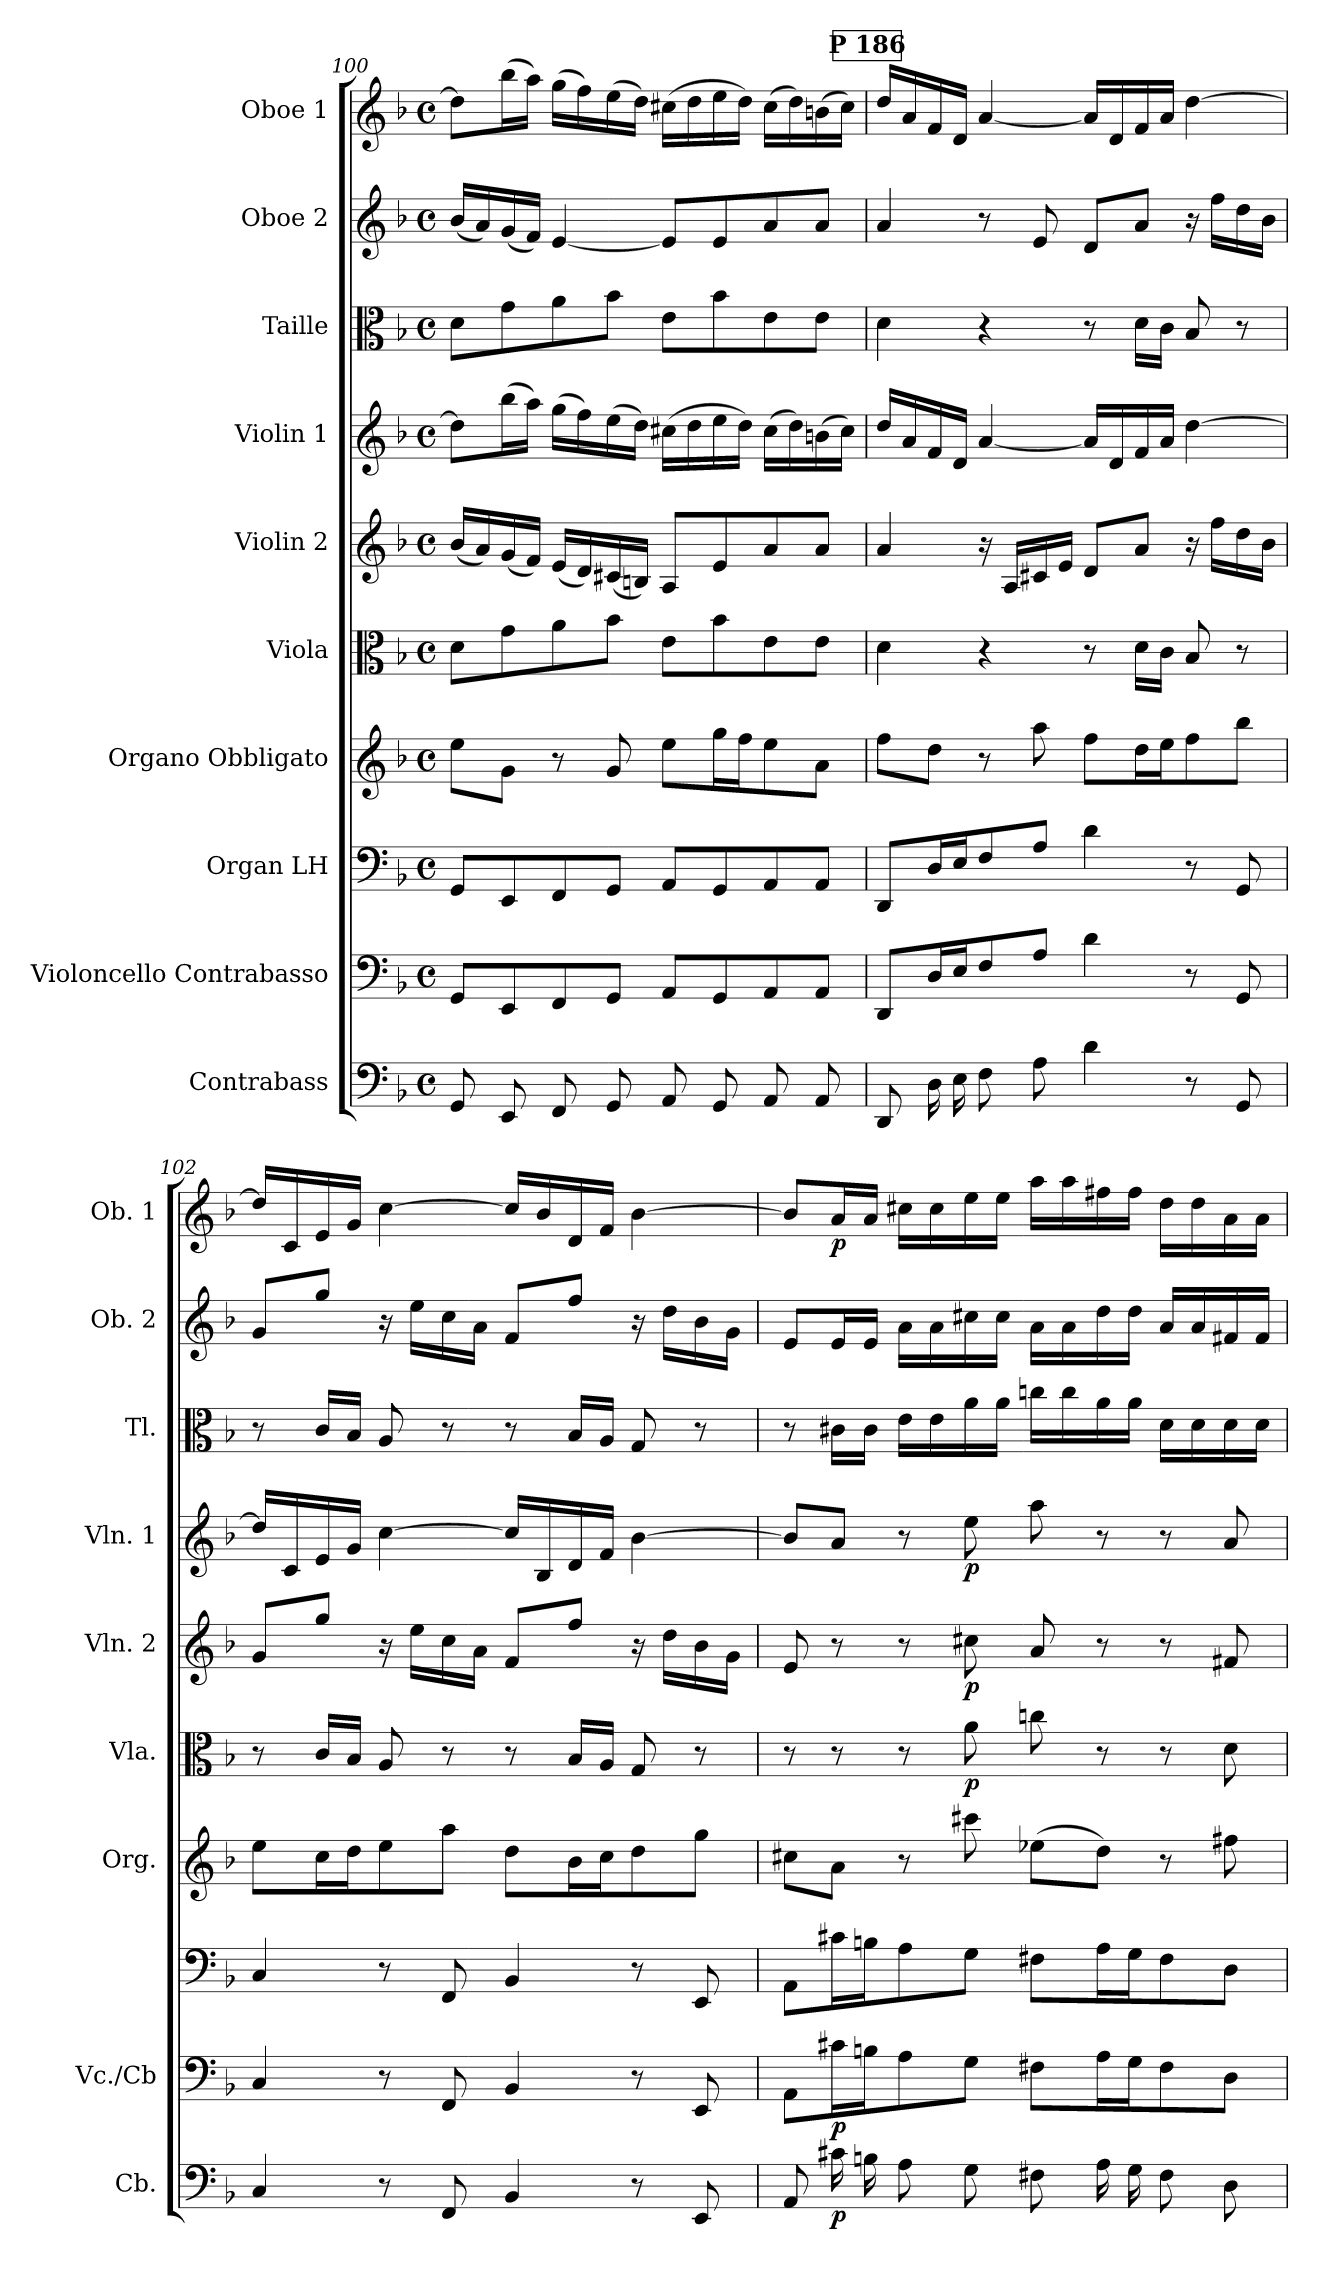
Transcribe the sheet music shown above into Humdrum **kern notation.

**kern	**dynam	**kern	**dynam	**kern	**kern	**kern	**dynam	**kern	**dynam	**kern	**dynam	**kern	**kern	**kern	**dynam
*part10	*part10	*part9	*part9	*part8	*part7	*part6	*part6	*part5	*part5	*part4	*part4	*part3	*part2	*part1	*part1
*staff10	*staff10	*staff9	*staff9	*staff8	*staff7	*staff6	*staff6	*staff5	*staff5	*staff4	*staff4	*staff3	*staff2	*staff1	*staff1
*I"Contrabass	*	*I"Violoncello Contrabasso	*	*I"Organ LH	*I"Organo Obbligato	*I"Viola	*	*I"Violin 2	*	*I"Violin 1	*	*I"Taille	*I"Oboe 2	*I"Oboe 1	*
*I'Cb.	*	*I'Vc./Cb	*	*	*I'Org.	*I'Vla.	*	*I'Vln. 2	*	*I'Vln. 1	*	*I'Tl.	*I'Ob. 2	*I'Ob. 1	*
*clefF4	*	*clefF4	*	*clefF4	*clefG2	*clefC3	*	*clefG2	*	*clefG2	*	*clefC3	*clefG2	*clefG2	*
*ITrd7c12	*	*	*	*	*	*	*	*	*	*	*	*	*	*	*
*k[b-]	*	*k[b-]	*	*k[b-]	*k[b-]	*k[b-]	*	*k[b-]	*	*k[b-]	*	*k[b-]	*k[b-]	*k[b-]	*
*M4/4	*	*M4/4	*	*M4/4	*M4/4	*M4/4	*	*M4/4	*	*M4/4	*	*M4/4	*M4/4	*M4/4	*
*met(c)	*	*met(c)	*	*met(c)	*met(c)	*met(c)	*	*met(c)	*	*met(c)	*	*met(c)	*met(c)	*met(c)	*
=100	=100	=100	=100	=100	=100	=100	=100	=100	=100	=100	=100	=100	=100	=100	=100
8GGG/	.	8GG/L	.	8GG/L	8ee\L	8d\L	.	(<16b-/LL	.	8dd\L]	.	8d\L	(<16b-/LL	8dd\L]	.
.	.	.	.	.	.	.	.	16a/)	.	.	.	.	16a/)	.	.
8EEE/	.	8EE/	.	8EE/	8g\J	8g\	.	(<16g/	.	(>16bb-\L	.	8g\	(<16g/	(>16bb-\L	.
.	.	.	.	.	.	.	.	16f/JJ)	.	16aa\JJ)	.	.	16f/JJ)	16aa\JJ)	.
8FFF/	.	8FF/	.	8FF/	8r	8a\	.	(<16e/LL	.	(>16gg\LL	.	8a\	[4e/	(>16gg\LL	.
.	.	.	.	.	.	.	.	16d/)	.	16ff\)	.	.	.	16ff\)	.
8GGG/	.	8GG/J	.	8GG/J	8g/	8b-\J	.	(<16c#X/	.	(>16ee\	.	8b-\J	.	(>16ee\	.
.	.	.	.	.	.	.	.	16Bn/JJ)	.	16dd\JJ)	.	.	.	16dd\JJ)	.
8AAA/	.	8AA/L	.	8AA/L	8ee\L	8e\L	.	8A/L	.	(>16cc#X\LL	.	8e\L	8e/L]	(>16cc#X\LL	.
.	.	.	.	.	.	.	.	.	.	16dd\	.	.	.	16dd\	.
8GGG/	.	8GG/	.	8GG/	16gg\L	8b-\	.	8e/	.	16ee\	.	8b-\	8e/	16ee\	.
.	.	.	.	.	16ff\J	.	.	.	.	16dd\JJ)	.	.	.	16dd\JJ)	.
8AAA/	.	8AA/	.	8AA/	8ee\	8e\	.	8a/	.	(>16cc#\LL	.	8e\	8a/	(>16cc#\LL	.
.	.	.	.	.	.	.	.	.	.	16dd\)	.	.	.	16dd\)	.
8AAA/	.	8AA/J	.	8AA/J	8a\J	8e\J	.	8a/J	.	(>16bn\	.	8e\J	8a/J	(>16bn\	.
.	.	.	.	.	.	.	.	.	.	16cc#\JJ)	.	.	.	16cc#\JJ)	.
!!LO:PB:g=z
!!LO:REH:place=s1:a:B:fs=14:t=P 186
=101	=101	=101	=101	=101	=101	=101	=101	=101	=101	=101	=101	=101	=101	=101	=101
8DDD/	.	8DD/L	.	8DD/L	8ff\L	4d\	.	4a/	.	16dd/LL	.	4d\	4a/	16dd/LL	.
.	.	.	.	.	.	.	.	.	.	16a/	.	.	.	16a/	.
16DD\	.	16D/L	.	16D/L	8dd\J	.	.	.	.	16f/	.	.	.	16f/	.
16EE\	.	16E/J	.	16E/J	.	.	.	.	.	16d/JJ	.	.	.	16d/JJ	.
8FF\	.	8F/	.	8F/	8r	4r	.	16r	.	[4a/	.	4r	8r	[4a/	.
.	.	.	.	.	.	.	.	16A/LL	.	.	.	.	.	.	.
8AA\	.	8A/J	.	8A/J	8aa\	.	.	16c#X/	.	.	.	.	8e/	.	.
.	.	.	.	.	.	.	.	16e/JJ	.	.	.	.	.	.	.
4D\	.	4d\	.	4d\	8ff\L	8r	.	8d/L	.	16a/LL]	.	8r	8d/L	16a/LL]	.
.	.	.	.	.	.	.	.	.	.	16d/	.	.	.	16d/	.
.	.	.	.	.	16dd\L	16d\LL	.	8a/J	.	16f/	.	16d\LL	8a/J	16f/	.
.	.	.	.	.	16ee\J	16c\JJ	.	.	.	16a/JJ	.	16c\JJ	.	16a/JJ	.
8r	.	8r	.	8r	8ff\	8B-/	.	16r	.	[4dd\	.	8B-/	16r	[4dd\	.
.	.	.	.	.	.	.	.	16ff\LL	.	.	.	.	16ff\LL	.	.
8GGG/	.	8GG/	.	8GG/	8bb-\J	8r	.	16dd\	.	.	.	8r	16dd\	.	.
.	.	.	.	.	.	.	.	16b-\JJ	.	.	.	.	16b-\JJ	.	.
=102	=102	=102	=102	=102	=102	=102	=102	=102	=102	=102	=102	=102	=102	=102	=102
4CC/	.	4C/	.	4C/	8ee\L	8r	.	8g/L	.	16dd/LL]	.	8r	8g/L	16dd/LL]	.
.	.	.	.	.	.	.	.	.	.	16c/	.	.	.	16c/	.
.	.	.	.	.	16cc\L	16c/LL	.	8gg\J	.	16e/	.	16c/LL	8gg\J	16e/	.
.	.	.	.	.	16dd\J	16B-/JJ	.	.	.	16g/JJ	.	16B-/JJ	.	16g/JJ	.
8r	.	8r	.	8r	8ee\	8A/	.	16r	.	[4cc\	.	8A/	16r	[4cc\	.
.	.	.	.	.	.	.	.	16ee\LL	.	.	.	.	16ee\LL	.	.
8FFF/	.	8FF/	.	8FF/	8aa\J	8r	.	16cc\	.	.	.	8r	16cc\	.	.
.	.	.	.	.	.	.	.	16a\JJ	.	.	.	.	16a\JJ	.	.
4BBB-/	.	4BB-/	.	4BB-/	8dd\L	8r	.	8f/L	.	16cc/LL]	.	8r	8f/L	16cc/LL]	.
.	.	.	.	.	.	.	.	.	.	16B-/	.	.	.	16b-/	.
.	.	.	.	.	16b-\L	16B-/LL	.	8ff\J	.	16d/	.	16B-/LL	8ff\J	16d/	.
.	.	.	.	.	16cc\J	16A/JJ	.	.	.	16f/JJ	.	16A/JJ	.	16f/JJ	.
8r	.	8r	.	8r	8dd\	8G/	.	16r	.	[4b-\	.	8G/	16r	[4b-\	.
.	.	.	.	.	.	.	.	16dd\LL	.	.	.	.	16dd\LL	.	.
8EEE/	.	8EE/	.	8EE/	8gg\J	8r	.	16b-\	.	.	.	8r	16b-\	.	.
.	.	.	.	.	.	.	.	16g\JJ	.	.	.	.	16g\JJ	.	.
!!LO:PB:g=z
=103	=103	=103	=103	=103	=103	=103	=103	=103	=103	=103	=103	=103	=103	=103	=103
8AAA/	.	8AA\L	.	8AA\L	8cc#X\L	8r	.	8e/	.	8b-/L]	.	8r	8e/L	8b-/L]	.
!	!LO:DY:b	!	!LO:DY:b	!	!	!	!	!	!	!	!	!	!	!	!LO:DY:b
16C#X\	p	16c#X\L	p	16c#X\L	8a\J	8r	.	8r	.	8a/J	.	16c#X\LL	16e/L	16a/L	p
16BBn\	.	16Bn\J	.	16Bn\J	.	.	.	.	.	.	.	16c#\JJ	16e/JJ	16a/JJ	.
8AA\	.	8A\	.	8A\	8r	8r	.	8r	.	8r	.	16e\LL	16a\LL	16cc#X\LL	.
.	.	.	.	.	.	.	.	.	.	.	.	16e\	16a\	16cc#\	.
!	!	!	!	!	!	!	!LO:DY:b	!	!LO:DY:b	!	!LO:DY:b	!	!	!	!
8GG\	.	8G\J	.	8G\J	8ccc#X\	8a\	p	8cc#X\	p	8ee\	p	16a\	16cc#X\	16ee\	.
.	.	.	.	.	.	.	.	.	.	.	.	16a\JJ	16cc#\JJ	16ee\JJ	.
8FF#X\	.	8F#X\L	.	8F#X\L	(>8ee-X\L	8ccn\	.	8a/	.	8aa\	.	16ccn\LL	16a\LL	16aa\LL	.
.	.	.	.	.	.	.	.	.	.	.	.	16cc\	16a\	16aa\	.
16AA\	.	16A\L	.	16A\L	8dd\J)	8r	.	8r	.	8r	.	16a\	16dd\	16ff#X\	.
16GG\	.	16G\J	.	16G\J	.	.	.	.	.	.	.	16a\JJ	16dd\JJ	16ff#\JJ	.
8FF#\	.	8F#\	.	8F#\	8r	8r	.	8r	.	8r	.	16d\LL	16a/LL	16dd\LL	.
.	.	.	.	.	.	.	.	.	.	.	.	16d\	16a/	16dd\	.
8DD\	.	8D\J	.	8D\J	8ff#X\	8d\	.	8f#X/	.	8a/	.	16d\	16f#X/	16a\	.
.	.	.	.	.	.	.	.	.	.	.	.	16d\JJ	16f#/JJ	16a\JJ	.
=	=	=	=	=	=	=	=	=	=	=	=	=	=	=	=
*-	*-	*-	*-	*-	*-	*-	*-	*-	*-	*-	*-	*-	*-	*-	*-
